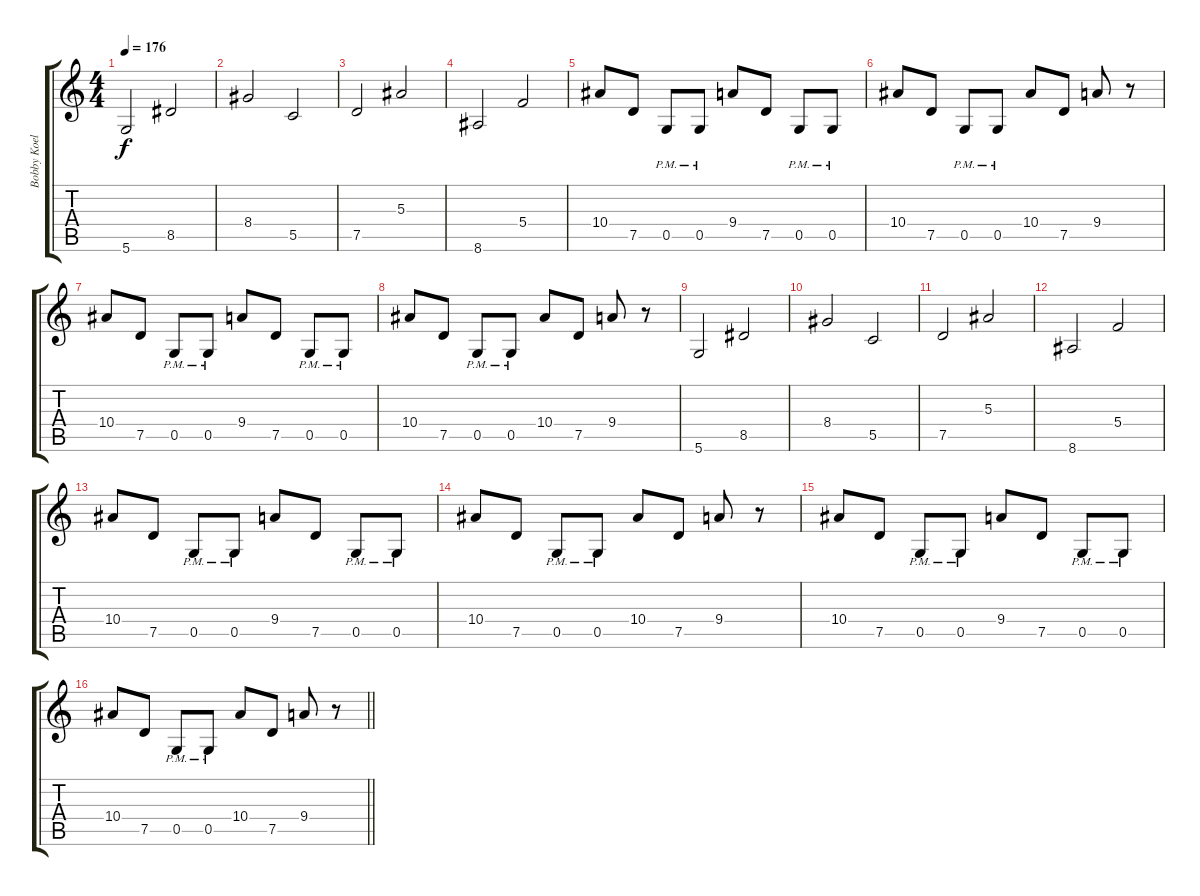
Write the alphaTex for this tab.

\track ("Bobby Koelble " "Bobby Koel") {instrument distortionguitar}
\staff {score tabs}
\tuning (D4 A3 F3 C3 G2 D2) {hide}
\ts (4 4)
\tempo 176
\clef g2
\ks c
5.6.2{dy f} 8.5.2 |
8.4.2 5.5.2 |
7.5.2 5.3.2 |
8.6.2 5.4.2 |
10.4.8 7.5.8 0.5{pm}.8 0.5{pm}.8 9.4.8 7.5.8 0.5{pm}.8 0.5{pm}.8 |
10.4.8 7.5.8 0.5{pm}.8 0.5{pm}.8 10.4.8 7.5.8 9.4.8 r.8 |
10.4.8 7.5.8 0.5{pm}.8 0.5{pm}.8 9.4.8 7.5.8 0.5{pm}.8 0.5{pm}.8 |
10.4.8 7.5.8 0.5{pm}.8 0.5{pm}.8 10.4.8 7.5.8 9.4.8 r.8 |
5.6.2 8.5.2 |
8.4.2 5.5.2 |
7.5.2 5.3.2 |
8.6.2 5.4.2 |
10.4.8 7.5.8 0.5{pm}.8 0.5{pm}.8 9.4.8 7.5.8 0.5{pm}.8 0.5{pm}.8 |
10.4.8 7.5.8 0.5{pm}.8 0.5{pm}.8 10.4.8 7.5.8 9.4.8 r.8 |
10.4.8 7.5.8 0.5{pm}.8 0.5{pm}.8 9.4.8 7.5.8 0.5{pm}.8 0.5{pm}.8 |
\barLineRight lightlight
10.4.8 7.5.8 0.5{pm}.8 0.5{pm}.8 10.4.8 7.5.8 9.4.8 r.8
